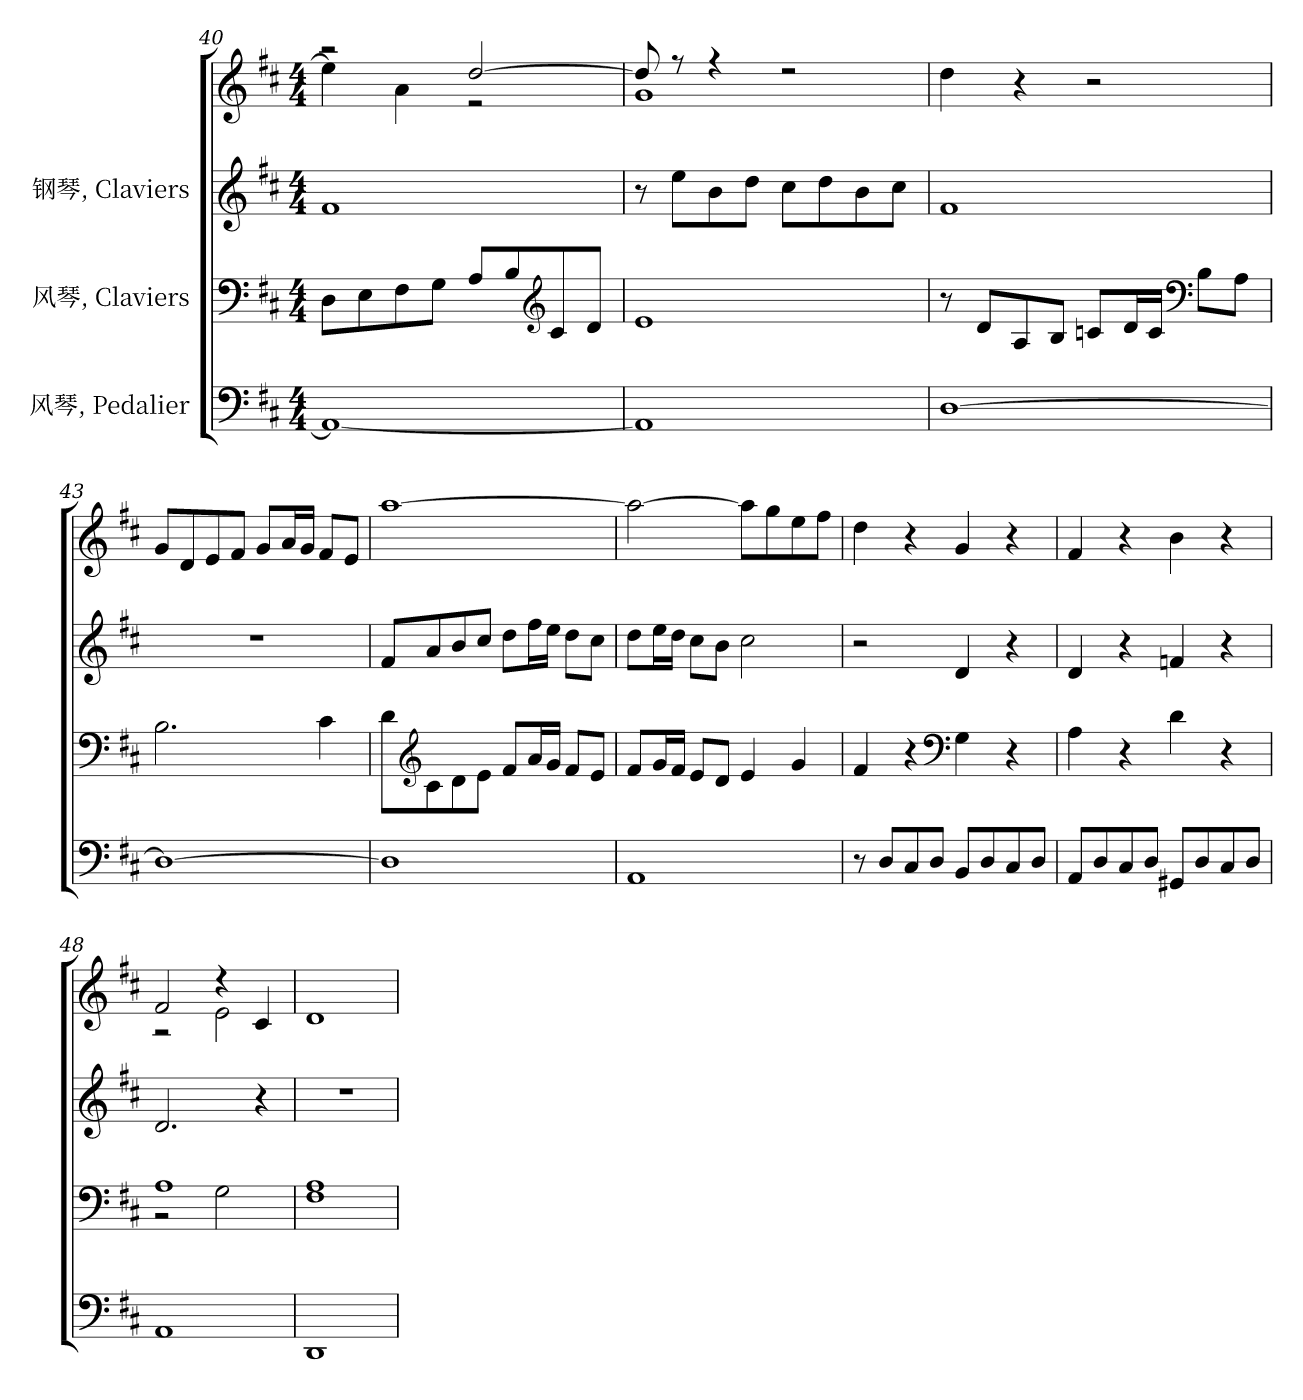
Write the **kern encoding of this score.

**kern	**kern	**kern	**kern
*part3	*part2	*part1	*part1
*staff4	*staff3	*staff2	*staff1
*I"风琴, Pedalier	*I"风琴, Claviers	*I"钢琴, Claviers	*
*clefF4	*clefF4	*clefG2	*clefG2
*k[f#c#]	*k[f#c#]	*k[f#c#]	*k[f#c#]
*M4/4	*M4/4	*M4/4	*M4/4
=40	=40	=40	=40
*	*	*	*^
1AA_	8D\L	1f#	2r	4ee\]
.	8E\	.	.	.
.	8F#\	.	.	4a\
.	8G\J	.	.	.
.	8A/L	.	[2dd/	2r
.	8B/	.	.	.
*	*clefG2	*	*	*
.	8c#/	.	.	.
.	8d/J	.	.	.
=41	=41	=41	=41	=41
1AA]	1e	8r	8dd/]	1g
.	.	8ee\L	8r	.
.	.	8b\	4r	.
.	.	8dd\J	.	.
.	.	8cc#\L	2r	.
.	.	8dd\	.	.
.	.	8b\	.	.
.	.	8cc#\J	.	.
*	*	*	*v	*v
!!LO:LB:g=z
=42	=42	=42	=42
[1D	8r	1f#	4dd\
.	8d/L	.	.
.	8A/	.	4r
.	8B/J	.	.
.	8cn/L	.	2r
.	16d/L	.	.
.	16c/JJ	.	.
*	*clefF4	*	*
.	8B\L	.	.
.	8A\J	.	.
=43	=43	=43	=43
1D_	2.B\	1r	8g/L
.	.	.	8d/
.	.	.	8e/
.	.	.	8f#/J
.	.	.	8g/L
.	.	.	16a/L
.	.	.	16g/JJ
.	4c#\	.	8f#/L
.	.	.	8e/J
=44	=44	=44	=44
1D]	8d\L	8f#/L	[1aa
*	*clefG2	*	*
.	8c#\	8a/	.
.	8d\	8b/	.
.	8e\J	8cc#/J	.
.	8f#/L	8dd\L	.
.	16a/L	16ff#\L	.
.	16g/JJ	16ee\JJ	.
.	8f#/L	8dd\L	.
.	8e/J	8cc#\J	.
=45	=45	=45	=45
1AA	8f#/L	8dd\L	2aa\_
.	16g/L	16ee\L	.
.	16f#/JJ	16dd\JJ	.
.	8e/L	8cc#\L	.
.	8d/J	8b\J	.
.	4e/	2cc#\	8aa\L]
.	.	.	8gg\
.	4g/	.	8ee\
.	.	.	8ff#\J
!!LO:PB:g=z
=46	=46	=46	=46
8r	4f#/	2r	4dd\
8D/L	.	.	.
8C#/	4r	.	4r
8D/J	.	.	.
*	*clefF4	*	*
8BB/L	4G\	4d/	4g/
8D/	.	.	.
8C#/	4r	4r	4r
8D/J	.	.	.
=47	=47	=47	=47
*	*	*	*MM77
8AA/L	4A\	4d/	4f#/
8D/	.	.	.
8C#/	4r	4r	4r
8D/J	.	.	.
8GG#X/L	4d\	4fn/	4b\
8D/	.	.	.
8C#/	4r	4r	4r
8D/J	.	.	.
=48	=48	=48	=48
*	*	*	*MM73
*	*^	*	*^
1AA	1A	2r	2.d/	2f#/	2r
*	*	*	*	*MM65	*
.	.	2G\	.	4r	2e\
.	.	.	4r	4c#/	.
*	*v	*v	*	*v	*v
=49	=49	=49	=49
*	*	*	*MM50
1DD	1F# 1A	1r	1d
=	=	=	=
*-	*-	*-	*-
